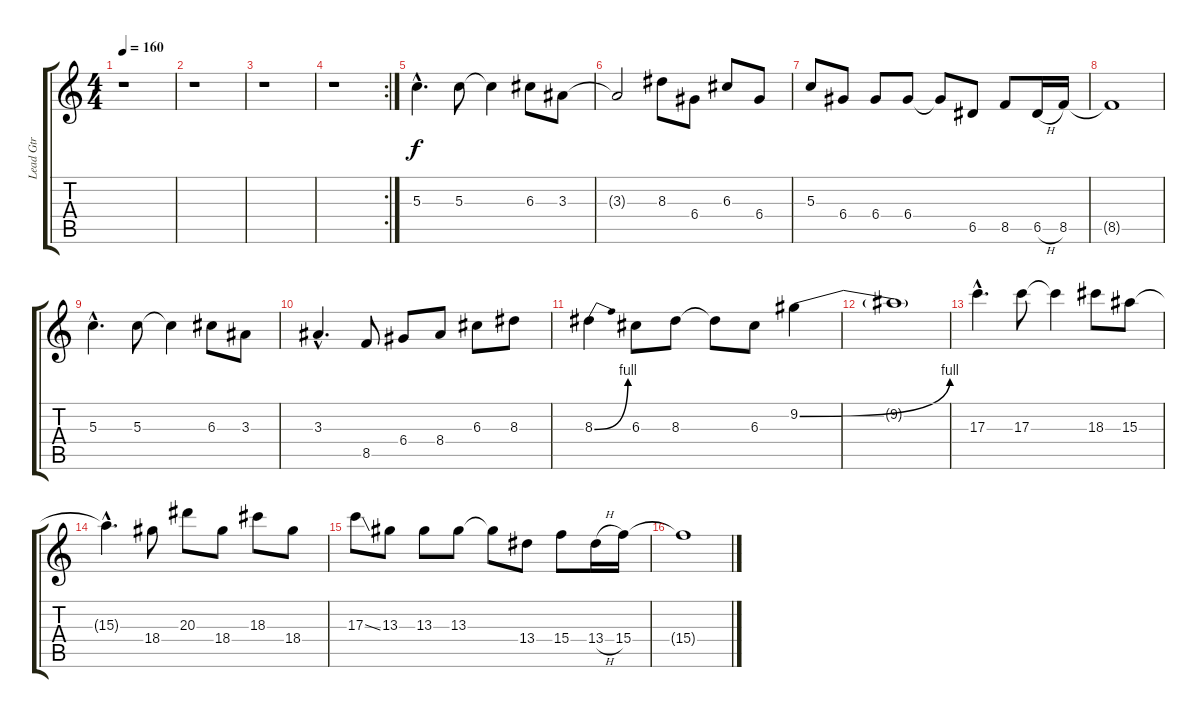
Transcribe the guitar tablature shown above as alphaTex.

\track ("Lead Gtr" "Lead Gtr") {instrument distortionguitar}
\staff {score tabs}
\tuning (E4 B3 G3 D3 A2 E2) {hide}
\ts (4 4)
\tempo 160
\clef g2
\ks c
r.1{dy f} |
r.1 |
r.1 |
\rc 2
r.1 |
5.3{hac}.4{d} 5.3.8 5.3{t}.4 6.3.8 3.3.8 |
3.3{t}.2 8.3.8 6.4.8 6.3.8 6.4.8 |
5.3.8 6.4.8 6.4.8 6.4.8 6.4{t}.8 6.5.8 8.5.8 6.5{h}.16 8.5.16 |
8.5{t}.1 |
5.3{hac}.4{d} 5.3.8 5.3{t}.4 6.3.8 3.3.8 |
3.3{hac}.4{d} 8.5.8 6.4.8 8.4.8 6.3.8 8.3.8 |
8.3{be (bend 0 0 60 4)}.4 6.3.8 8.3.8 8.3{t}.8 6.3.8 9.2{be (bend 0 0 60 4)}.4 |
9.2{t}.1 |
17.3{hac}.4{d} 17.3.8 17.3{t}.4 18.3.8 15.3.8 |
15.3{hac t}.4{d} 18.4.8 20.3.8 18.4.8 18.3.8 18.4.8 |
17.3{ss}.8 13.3.8 13.3.8 13.3.8 13.3{t}.8 13.4.8 15.4.8 13.4{h}.16 15.4.16 |
15.4{t}.1
